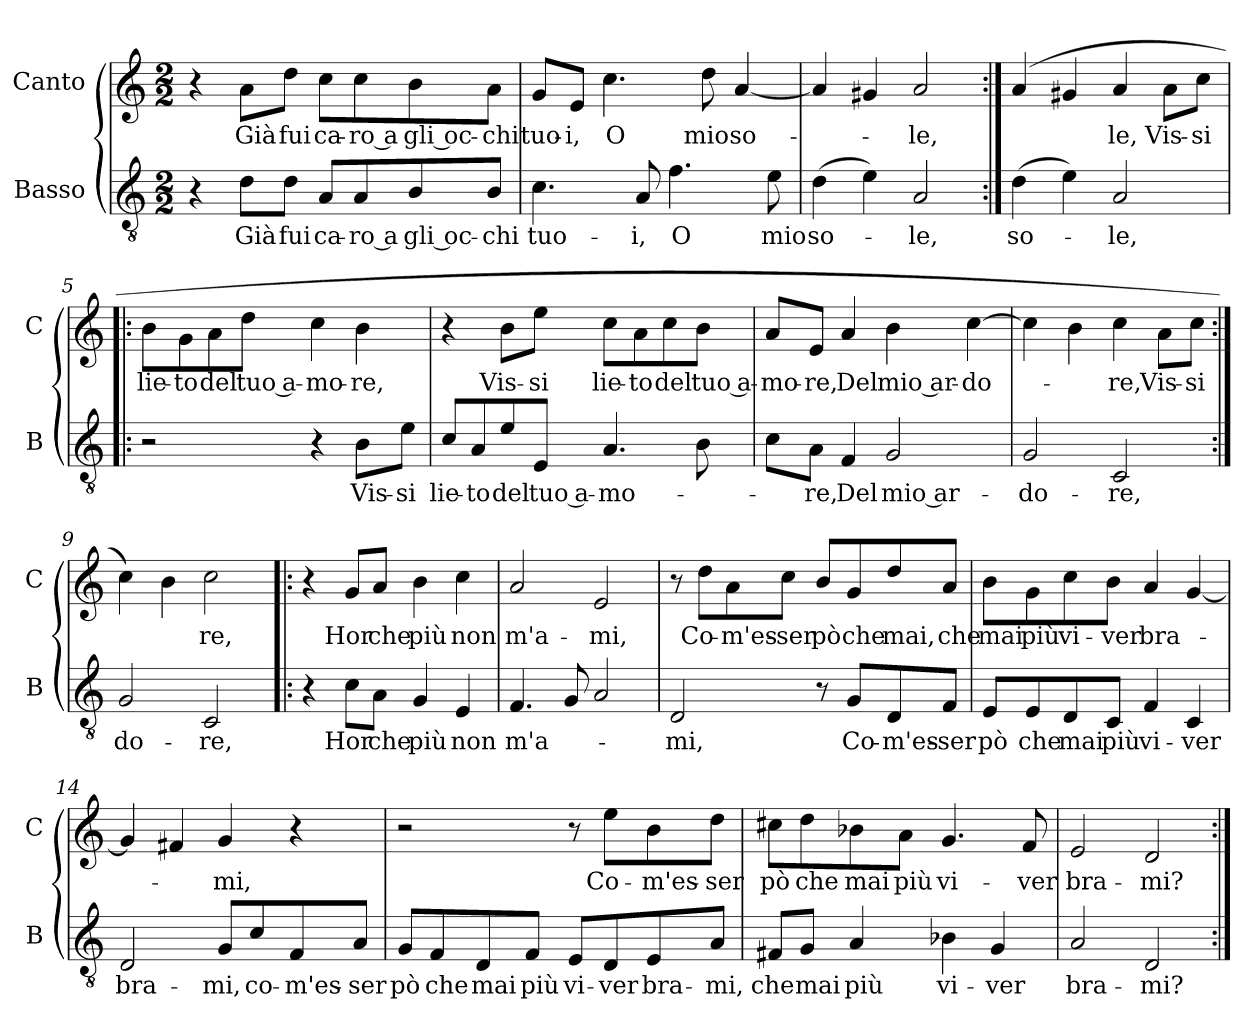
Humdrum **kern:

**kern	**text	**kern	**text
*part2	*part2	*part1	*part1
*staff2	*staff2	*staff1	*staff1
*I"Basso	*	*I"Canto	*
*I'B	*	*I'C	*
*clefGv2	*	*clefG2	*
*k[]	*	*k[]	*
*C:	*	*C:	*
*M2/2	*	*M2/2	*
=1	=1	=1	=1
4r	.	4r	.
8d\L	Già	8a\L	Già
8d\J	fui	8dd\J	fui
8A/L	ca-	8cc\L	ca-
8A/	-ro a	8cc\	-ro a
8B/	gli oc-	8b\	gli oc-
8B/J	-chi	8a\J	-chi
=2	=2	=2	=2
4.c	tuo-	8g/L	tuo-
.	.	8e/J	-i,
.	.	4.cc	O
8A	-i,	.	.
4.f	O	.	.
.	.	8dd	mio
.	.	[4a	so-
8e	mio	.	.
=3	=3	=3	=3
(>4d	so-	4a]	.
4e)	.	4g#X	.
2A	-le,	2a	-le,
=4:|!	=4:|!	=4:|!	=4:|!
(>4d	so-	(<4a	.
4e)	.	4g#X	.
2A	-le,	4a	le,
.	.	8a\L	Vis-
.	.	8cc\J	-si
=5!|:	=5!|:	=5!|:	=5!|:
2r	.	8b\L	lie-
.	.	8g\	-to
.	.	8a\	del
.	.	8dd\J	tuo a-
4r	.	4cc	-mo-
8B\L	Vis-	4b	-re,
8e\J	-si	.	.
=6	=6	=6	=6
8c/L	lie-	4r	.
8A/	-to	.	.
8e/	del	8b\L	Vis-
8E/J	tuo a-	8ee\J	-si
4.A	-mo-	8cc\L	lie-
.	.	8a\	-to
.	.	8cc\	del
8B	.	8b\J	tuo a-
=7	=7	=7	=7
8c\L	.	8a/L	-mo-
8A\J	-re,	8e/J	-re,
4F	Del	4a	Del
2G	mio ar-	4b	mio ar-
.	.	[4cc	-do-
=8	=8	=8	=8
2G	-do-	4cc]	.
.	.	4b	.
2C	-re,	4cc	-re,
.	.	8a\L	Vis-
.	.	8cc\J	-si
=9:|!	=9:|!	=9:|!	=9:|!
2G	do-	4cc)	.
.	.	4b	.
2C	-re,	2cc	re,
=10!|:	=10!|:	=10!|:	=10!|:
4r	.	4r	.
8c\L	Hor	8g/L	Hor
8A\J	che	8a/J	che
4G	più	4b	più
4E	non	4cc	non
=11	=11	=11	=11
4.F	m'a-	2a	m'a-
8G	.	.	.
2A	.	2e	-mi,
=12	=12	=12	=12
2D	-mi,	8r	.
.	.	8dd\L	Co-
.	.	8a\	-m'es-
.	.	8cc\J	-ser
8r	.	8b/L	pò
8G/L	Co-	8g/	che
8D/	-m'es-	8dd/	mai,
8F/J	-ser	8a/J	che
=13	=13	=13	=13
8E/L	pò	8b\L	mai
8E/	che	8g\	più
8D/	mai	8cc\	vi-
8C/J	più	8b\J	-ver
4F	vi-	4a	bra-
4C	-ver	[4g	.
=14	=14	=14	=14
2D	bra-	4g]	.
.	.	4f#X	.
8G/L	-mi,	4g	-mi,
8c/	co-	.	.
8F/	-m'es-	4r	.
8A/J	-ser	.	.
=15	=15	=15	=15
8G/L	pò	2r	.
8F/	che	.	.
8D/	mai	.	.
8F/J	più	.	.
8E/L	vi-	8r	.
8D/	-ver	8ee\L	Co-
8E/	bra-	8b\	-m'es-
8A/J	-mi,	8dd\J	-ser
=16	=16	=16	=16
8F#X/L	che	8cc#X\L	pò
8G/J	mai	8dd\	che
4A	più	8b-X\	mai
.	.	8a\J	più
4B-X	vi-	4.g	vi-
4G	-ver	.	.
.	.	8f	-ver
=17	=17	=17	=17
2A	bra-	2e	bra-
2D	-mi?	2d	-mi?
=:|!	=:|!	=:|!	=:|!
*-	*-	*-	*-
